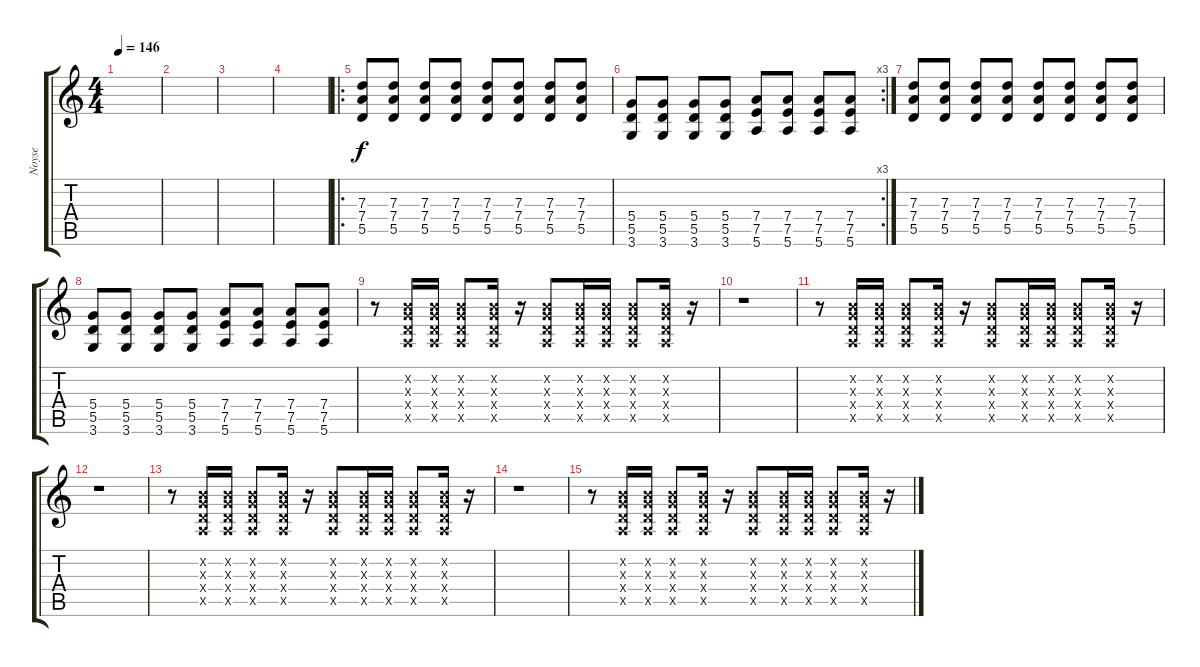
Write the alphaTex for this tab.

\track ("Noyse" "Noyse") {instrument distortionguitar}
\staff {score tabs}
\tuning (E4 B3 G3 D3 A2 E2) {hide}
\ts (4 4)
\tempo 146
\clef g2
\ks c
|
|
|
|
\ro
(7.3 7.4 5.5).8{volume 14} (7.3 7.4 5.5).8 (7.3 7.4 5.5).8 (7.3 7.4 5.5).8 (7.3 7.4 5.5).8 (7.3 7.4 5.5).8 (7.3 7.4 5.5).8 (7.3 7.4 5.5).8 |
\rc 3
(5.4 5.5 3.6).8 (5.4 5.5 3.6).8 (5.4 5.5 3.6).8 (5.4 5.5 3.6).8 (7.4 7.5 5.6).8 (7.4 7.5 5.6).8 (7.4 7.5 5.6).8 (7.4 7.5 5.6).8 |
(7.3 7.4 5.5).8 (7.3 7.4 5.5).8 (7.3 7.4 5.5).8 (7.3 7.4 5.5).8 (7.3 7.4 5.5).8 (7.3 7.4 5.5).8 (7.3 7.4 5.5).8 (7.3 7.4 5.5).8 |
(5.4 5.5 3.6).8 (5.4 5.5 3.6).8 (5.4 5.5 3.6).8 (5.4 5.5 3.6).8 (7.4 7.5 5.6).8 (7.4 7.5 5.6).8 (7.4 7.5 5.6).8 (7.4 7.5 5.6).8 |
r.8 (0.2{x} 0.3{x} 0.4{x} 0.5{x}).16 (0.2{x} 0.3{x} 0.4{x} 0.5{x}).16 (0.2{x} 0.3{x} 0.4{x} 0.5{x}).8 (0.2{x} 0.3{x} 0.4{x} 0.5{x}).16 r.16 (0.2{x} 0.3{x} 0.4{x} 0.5{x}).8 (0.2{x} 0.3{x} 0.4{x} 0.5{x}).16 (0.2{x} 0.3{x} 0.4{x} 0.5{x}).16 (0.2{x} 0.3{x} 0.4{x} 0.5{x}).8 (0.2{x} 0.3{x} 0.4{x} 0.5{x}).16 r.16 |
r.1 |
r.8 (0.2{x} 0.3{x} 0.4{x} 0.5{x}).16 (0.2{x} 0.3{x} 0.4{x} 0.5{x}).16 (0.2{x} 0.3{x} 0.4{x} 0.5{x}).8 (0.2{x} 0.3{x} 0.4{x} 0.5{x}).16 r.16 (0.2{x} 0.3{x} 0.4{x} 0.5{x}).8 (0.2{x} 0.3{x} 0.4{x} 0.5{x}).16 (0.2{x} 0.3{x} 0.4{x} 0.5{x}).16 (0.2{x} 0.3{x} 0.4{x} 0.5{x}).8 (0.2{x} 0.3{x} 0.4{x} 0.5{x}).16 r.16 |
r.1 |
r.8 (0.2{x} 0.3{x} 0.4{x} 0.5{x}).16 (0.2{x} 0.3{x} 0.4{x} 0.5{x}).16 (0.2{x} 0.3{x} 0.4{x} 0.5{x}).8 (0.2{x} 0.3{x} 0.4{x} 0.5{x}).16 r.16 (0.2{x} 0.3{x} 0.4{x} 0.5{x}).8 (0.2{x} 0.3{x} 0.4{x} 0.5{x}).16 (0.2{x} 0.3{x} 0.4{x} 0.5{x}).16 (0.2{x} 0.3{x} 0.4{x} 0.5{x}).8 (0.2{x} 0.3{x} 0.4{x} 0.5{x}).16 r.16 |
r.1 |
r.8 (0.2{x} 0.3{x} 0.4{x} 0.5{x}).16 (0.2{x} 0.3{x} 0.4{x} 0.5{x}).16 (0.2{x} 0.3{x} 0.4{x} 0.5{x}).8 (0.2{x} 0.3{x} 0.4{x} 0.5{x}).16 r.16 (0.2{x} 0.3{x} 0.4{x} 0.5{x}).8 (0.2{x} 0.3{x} 0.4{x} 0.5{x}).16 (0.2{x} 0.3{x} 0.4{x} 0.5{x}).16 (0.2{x} 0.3{x} 0.4{x} 0.5{x}).8 (0.2{x} 0.3{x} 0.4{x} 0.5{x}).16 r.16
